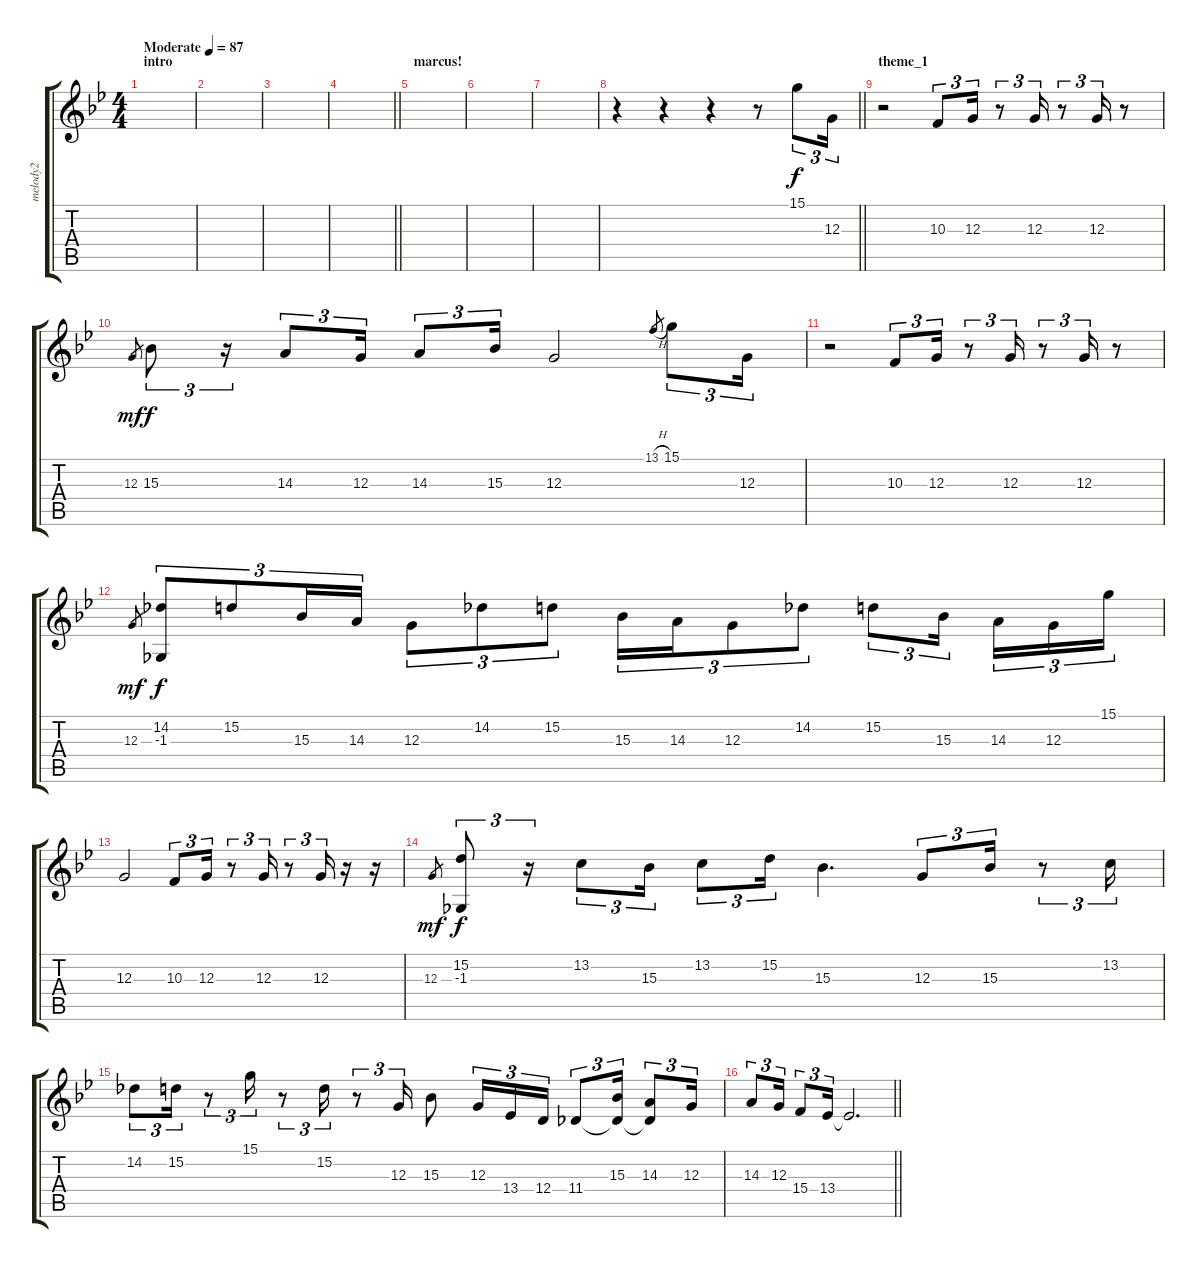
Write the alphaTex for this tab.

\track ("melody2" "melody2") {instrument electricpiano2}
\staff {score tabs}
\tuning (E4 B3 G3 D3 A2 E2) {hide}
\ts (4 4)
\section ("" "intro")
\tempo (87 "Moderate")
\clef g2
\ks gminor
|
|
|
\barLineRight lightlight
|
\section ("" "marcus!")
|
|
|
\barLineRight lightlight
r.4 r.4 r.4 r.8 15.1.8{tu (3 2)} 12.3.16{tu (3 2)} |
\section ("" "theme_1")
r.2 10.3.8{tu (3 2)} 12.3.16{tu (3 2)} r.8{tu (3 2)} 12.3.16{tu (3 2)} r.8{tu (3 2)} 12.3.16{tu (3 2)} r.8 |
12.3.8{gr dy mf} 15.3.8{tu (3 2) dy f} r.16{tu (3 2)} 14.3.8{tu (3 2)} 12.3.16{tu (3 2)} 14.3.8{tu (3 2)} 15.3.16{tu (3 2)} 12.3.2 13.1{h}.8{gr} 15.1.8{tu (3 2)} 12.3.16{tu (3 2)} |
r.2 10.3.8{tu (3 2)} 12.3.16{tu (3 2)} r.8{tu (3 2)} 12.3.16{tu (3 2)} r.8{tu (3 2)} 12.3.16{tu (3 2)} r.8 |
12.3.8{gr dy mf} (14.2 -1.3).8{tu (3 2) dy f} 15.2.8{tu (3 2)} 15.3.16{tu (3 2)} 14.3.16{tu (3 2)} 12.3.8{tu (3 2)} 14.2.8{tu (3 2)} 15.2.8{tu (3 2)} 15.3.16{tu (3 2)} 14.3.16{tu (3 2)} 12.3.8{tu (3 2)} 14.2.8{tu (3 2)} 15.2.8{tu (3 2)} 15.3.16{tu (3 2) beam splitsecondary} 14.3.16{tu (3 2)} 12.3.16{tu (3 2)} 15.1.16{tu (3 2)} |
12.3.2 10.3.8{tu (3 2)} 12.3.16{tu (3 2)} r.8{tu (3 2)} 12.3.16{tu (3 2)} r.8{tu (3 2)} 12.3.16{tu (3 2)} r.16 r.16 |
12.3.8{gr dy mf} (15.2 -1.3).8{tu (3 2) dy f} r.16{tu (3 2)} 13.2.8{tu (3 2)} 15.3.16{tu (3 2)} 13.2.8{tu (3 2)} 15.2.16{tu (3 2)} 15.3.4{d} 12.3.8{tu (3 2)} 15.3.16{tu (3 2)} r.8{tu (3 2)} 13.2.16{tu (3 2)} |
14.2.8{tu (3 2)} 15.2.16{tu (3 2)} r.8{tu (3 2)} 15.1.16{tu (3 2)} r.8{tu (3 2)} 15.2.16{tu (3 2)} r.8{tu (3 2)} 12.3.16{tu (3 2)} 15.3.8 12.3.16{tu (3 2)} 13.4.16{tu (3 2)} 12.4.16{tu (3 2)} 11.4.8{tu (3 2)} (15.3 11.4{t}).16{tu (3 2)} (14.3 11.4{t}).8{tu (3 2)} 12.3.16{tu (3 2)} |
\barLineRight lightlight
14.3.8{tu (3 2)} 12.3.16{tu (3 2)} 15.4.8{tu (3 2)} 13.4.16{tu (3 2)} 13.4{t}.2{d}
